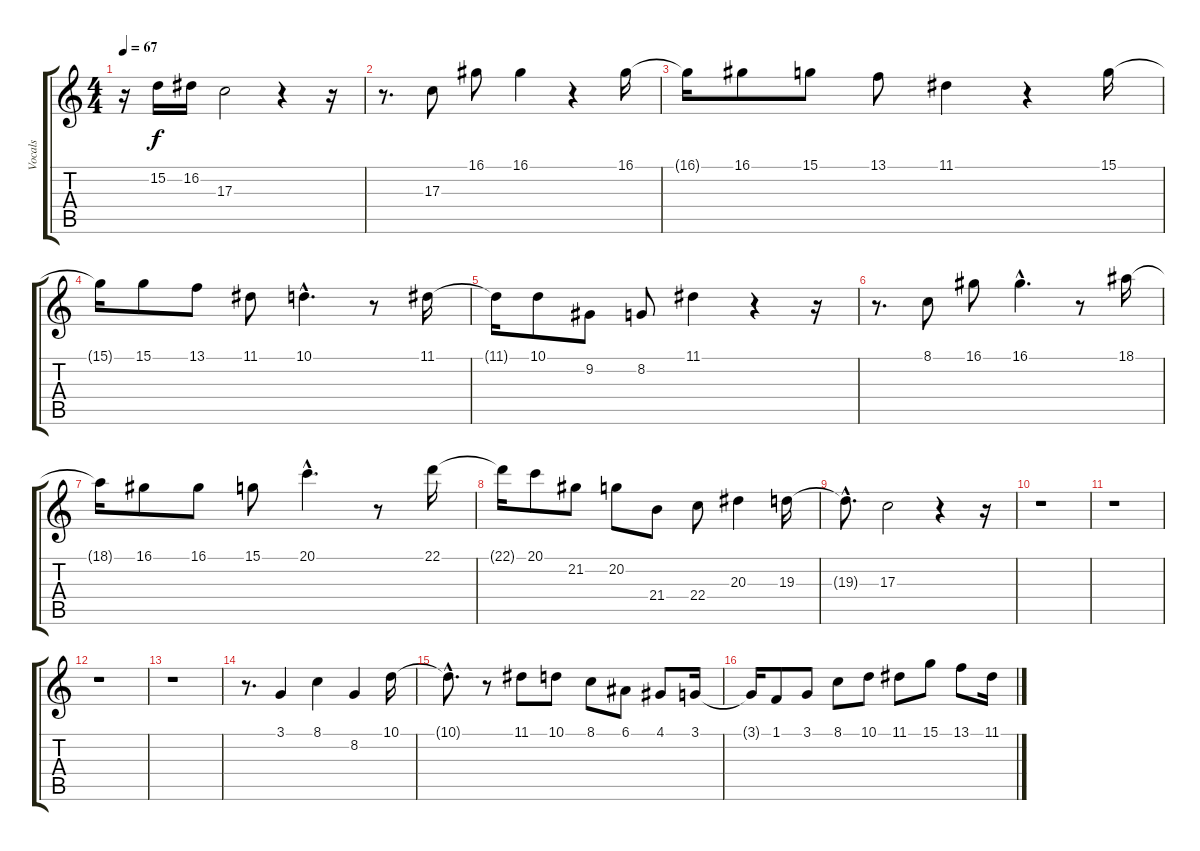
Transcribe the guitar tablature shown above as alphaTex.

\track ("Vocals" "Vocals") {instrument stringensemble1}
\staff {score tabs}
\tuning (E4 B3 G3 D3 A2 E2) {hide}
\ts (4 4)
\tempo 67
\clef g2
\ks c
r.16{dy f} 15.2.16 16.2.16 17.3.2 r.4 r.16 |
r.8{d} 17.3.8 16.1.8 16.1.4 r.4 16.1.16 |
16.1{t}.16 16.1.8 15.1.8 13.1.8 11.1.4 r.4 15.1.16 |
15.1{t}.16 15.1.8 13.1.8 11.1.8 10.1{hac}.4{d} r.8 11.1.16 |
11.1{t}.16 10.1.8 9.2.8 8.2.8 11.1.4 r.4 r.16 |
r.8{d} 8.1.8 16.1.8 16.1{hac}.4{d} r.8 18.1.16 |
18.1{t}.16 16.1.8 16.1.8 15.1.8 20.1{hac}.4{d} r.8 22.1.16 |
22.1{t}.16 20.1.8 21.2.8 20.2.8 21.4.8 22.4.8 20.3.4 19.3.16 |
19.3{hac t}.8{d} 17.3.2 r.4 r.16 |
r.1 |
r.1 |
r.1 |
r.1 |
r.8{d} 3.1.4 8.1.4 8.2.4 10.1.16 |
10.1{hac t}.8{d} r.8 11.1.8 10.1.8 8.1.8 6.1.8 4.1.8 3.1.16 |
3.1{t}.16 1.1.8 3.1.8 8.1.8 10.1.8 11.1.8 15.1.8 13.1.8 11.1.16
